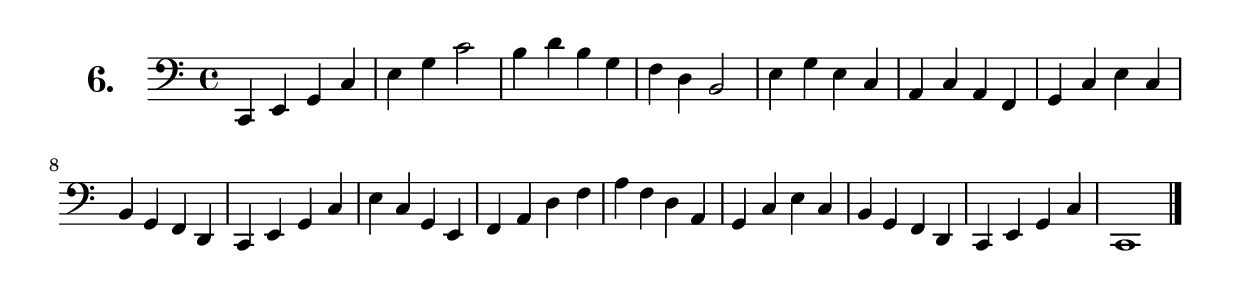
\version "2.18.2"

\score {
  \new StaffGroup = "" \with {
    instrumentName = \markup { \bold \huge { \number "6." }}
  }
  <<
    \new Staff = "celloI" 
    \relative c, {
      \clef bass
      \key c \major
      \time 4/4

      c4 e g c    | %01
      e g c2      | %02
      b4 d b g    | %03
      f d b2      | %04
      e4 g e c    | %05
      a c a f     | %06
      g c e c     | %07
      b g f d     | %08
      c e g c     | %09
      e c g e     | %10
      f a d f     | %11
      a f d a     | %12
      g c e c     | %13
      b g f d     | %14
      c e g c     | %15
      c,1 \bar "|." %16
    }
  >>
  \layout {}
  \header {
    composer = "Berhard Romberg"
    piece = ""
  }
}
